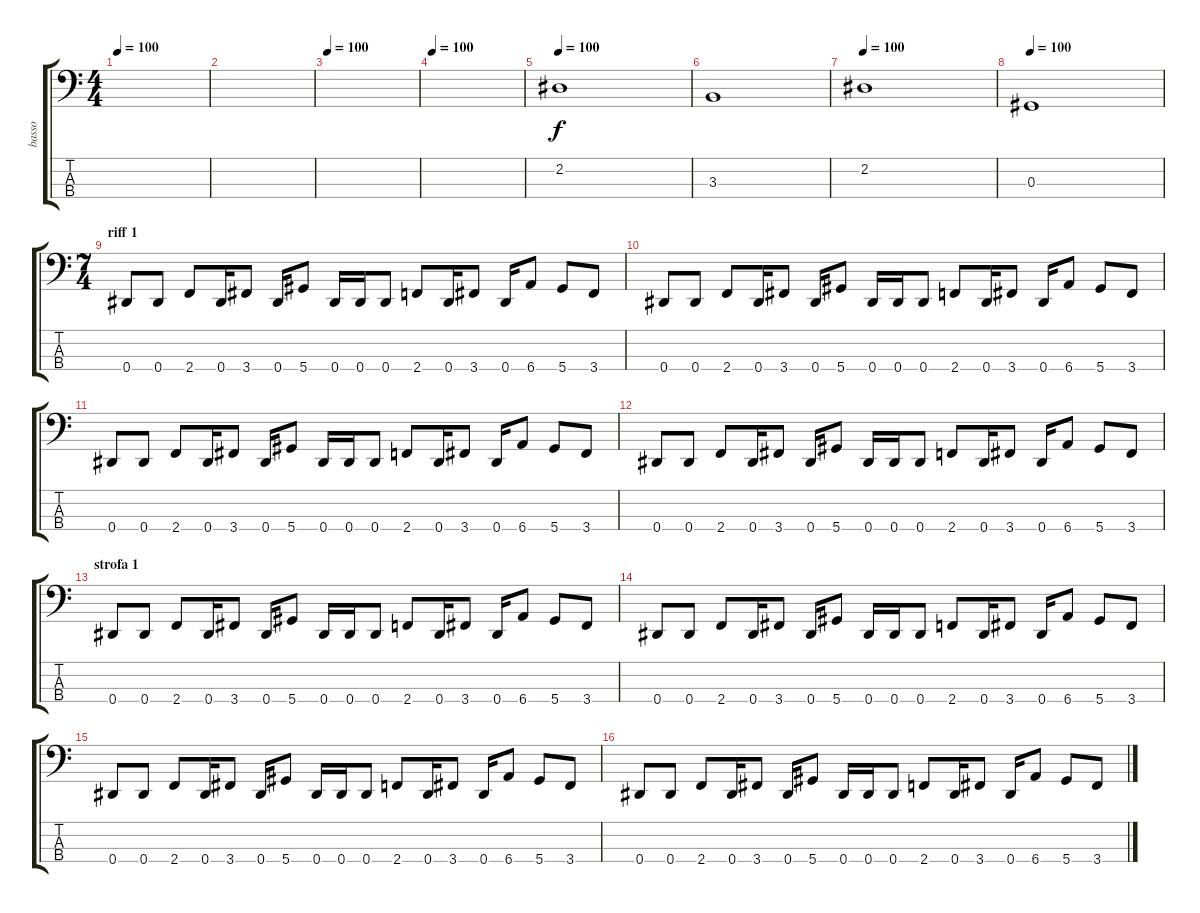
\track ("basso" "basso") {instrument electricbasspick}
\staff {score tabs}
\tuning (Gb2 Db2 Ab1 Eb1) {hide}
\ts (4 4)
\tempo 100
\clef f4
\ks c
|
|
\tempo 100
|
\tempo 100
|
\tempo 100
2.2.1 |
3.3.1 |
\tempo 100
2.2.1 |
\tempo 100
0.3.1 |
\ts (7 4)
\section ("" "riff 1")
0.4.8 0.4.8 2.4.8 0.4.16 3.4.8 0.4.16 5.4.8 0.4.16 0.4.16 0.4.8 2.4.8 0.4.16 3.4.8 0.4.16 6.4.8 5.4.8 3.4.8 |
0.4.8 0.4.8 2.4.8 0.4.16 3.4.8 0.4.16 5.4.8 0.4.16 0.4.16 0.4.8 2.4.8 0.4.16 3.4.8 0.4.16 6.4.8 5.4.8 3.4.8 |
0.4.8 0.4.8 2.4.8 0.4.16 3.4.8 0.4.16 5.4.8 0.4.16 0.4.16 0.4.8 2.4.8 0.4.16 3.4.8 0.4.16 6.4.8 5.4.8 3.4.8 |
0.4.8 0.4.8 2.4.8 0.4.16 3.4.8 0.4.16 5.4.8 0.4.16 0.4.16 0.4.8 2.4.8 0.4.16 3.4.8 0.4.16 6.4.8 5.4.8 3.4.8 |
\section ("" "strofa 1")
0.4.8 0.4.8 2.4.8 0.4.16 3.4.8 0.4.16 5.4.8 0.4.16 0.4.16 0.4.8 2.4.8 0.4.16 3.4.8 0.4.16 6.4.8 5.4.8 3.4.8 |
0.4.8 0.4.8 2.4.8 0.4.16 3.4.8 0.4.16 5.4.8 0.4.16 0.4.16 0.4.8 2.4.8 0.4.16 3.4.8 0.4.16 6.4.8 5.4.8 3.4.8 |
0.4.8 0.4.8 2.4.8 0.4.16 3.4.8 0.4.16 5.4.8 0.4.16 0.4.16 0.4.8 2.4.8 0.4.16 3.4.8 0.4.16 6.4.8 5.4.8 3.4.8 |
0.4.8 0.4.8 2.4.8 0.4.16 3.4.8 0.4.16 5.4.8 0.4.16 0.4.16 0.4.8 2.4.8 0.4.16 3.4.8 0.4.16 6.4.8 5.4.8 3.4.8
